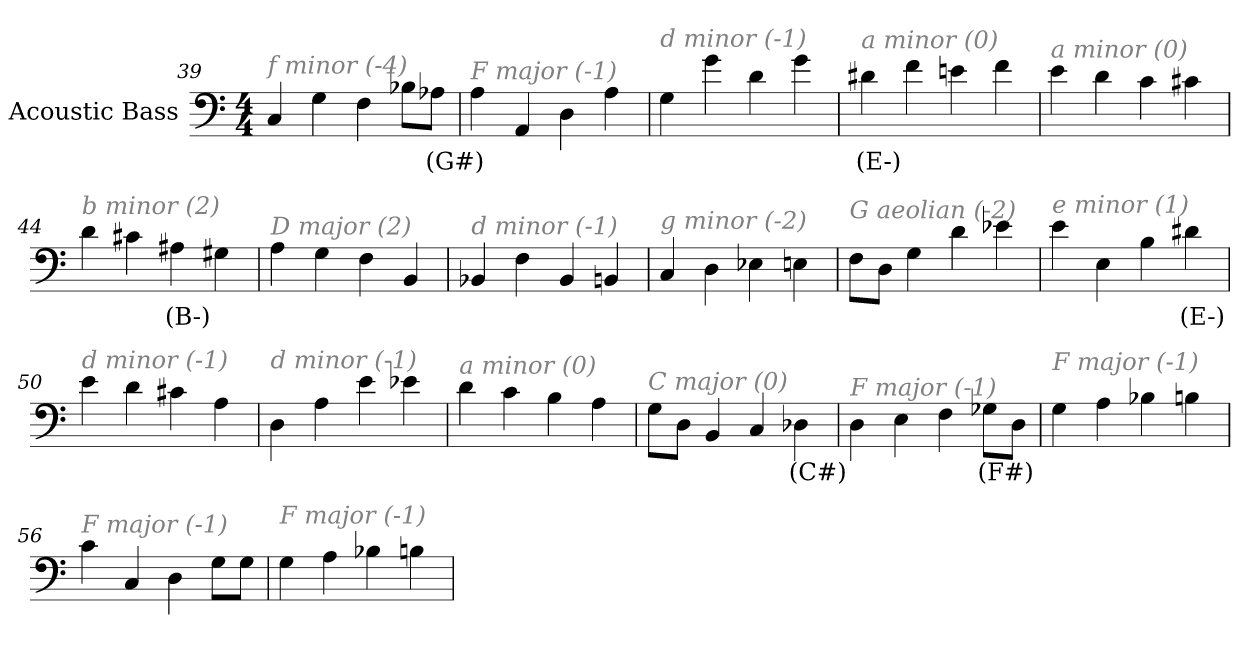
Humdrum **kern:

**kern	**text
*part1	*part1
*staff1	*staff1
*I"Acoustic Bass	*
*clefF4	*
*ITrd7c12	*
*k[]	*
*C:	*
*M4/4	*
=39	=39
!LO:TX:i:color=#808080:t=f minor (-4)	!
4CC	.
4GG	.
4FF	.
8BB-XL	.
8AA-XiJ	(G#)
=40	=40
!LO:TX:i:color=#808080:t=F major (-1)	!
4AA	.
4AAA	.
4DD	.
4AA	.
=41	=41
!LO:TX:i:color=#808080:t=d minor (-1)	!
4GG	.
4G	.
4D	.
4G	.
=42	=42
!LO:TX:i:color=#808080:t=a minor (0)	!
4D#Xi	(E-)
4F	.
4En	.
4F	.
=43	=43
!LO:TX:i:color=#808080:t=a minor (0)	!
4E	.
4D	.
4C	.
4C#X	.
=44	=44
!LO:TX:i:color=#808080:t=b minor (2)	!
4D	.
4C#X	.
4AA#Xi	(B-)
4GG#X	.
=45	=45
!LO:TX:i:color=#808080:t=D major (2)	!
4AA	.
4GG	.
4FF	.
4BBB	.
=46	=46
!LO:TX:i:color=#808080:t=d minor (-1)	!
4BBB-X	.
4FF	.
4BBB-	.
4BBBn	.
=47	=47
!LO:TX:i:color=#808080:t=g minor (-2)	!
4CC	.
4DD	.
4EE-X	.
4EEn	.
=48	=48
!LO:TX:i:color=#808080:t=G aeolian (-2)	!
8FFL	.
8DDJ	.
4GG	.
4D	.
4E-X	.
=49	=49
!LO:TX:i:color=#808080:t=e minor (1)	!
4E	.
4EE	.
4BB	.
4D#Xi	(E-)
=50	=50
!LO:TX:i:color=#808080:t=d minor (-1)	!
4E	.
4D	.
4C#X	.
4AA	.
=51	=51
!LO:TX:i:color=#808080:t=d minor (-1)	!
4DD	.
4AA	.
4E	.
4E-X	.
=52	=52
!LO:TX:i:color=#808080:t=a minor (0)	!
4D	.
4C	.
4BB	.
4AA	.
=53	=53
!LO:TX:i:color=#808080:t=C major (0)	!
8GGL	.
8DDJ	.
4BBB	.
4CC	.
4DD-Xi	(C#)
=54	=54
!LO:TX:i:color=#808080:t=F major (-1)	!
4DD	.
4EE	.
4FF	.
8GG-XiL	(F#)
8DDJ	.
=55	=55
!LO:TX:i:color=#808080:t=F major (-1)	!
4GG	.
4AA	.
4BB-X	.
4BBn	.
=56	=56
!LO:TX:i:color=#808080:t=F major (-1)	!
4C	.
4CC	.
4DD	.
8GGL	.
8GGJ	.
=57	=57
!LO:TX:i:color=#808080:t=F major (-1)	!
4GG	.
4AA	.
4BB-X	.
4BBn	.
=	=
*-	*-
